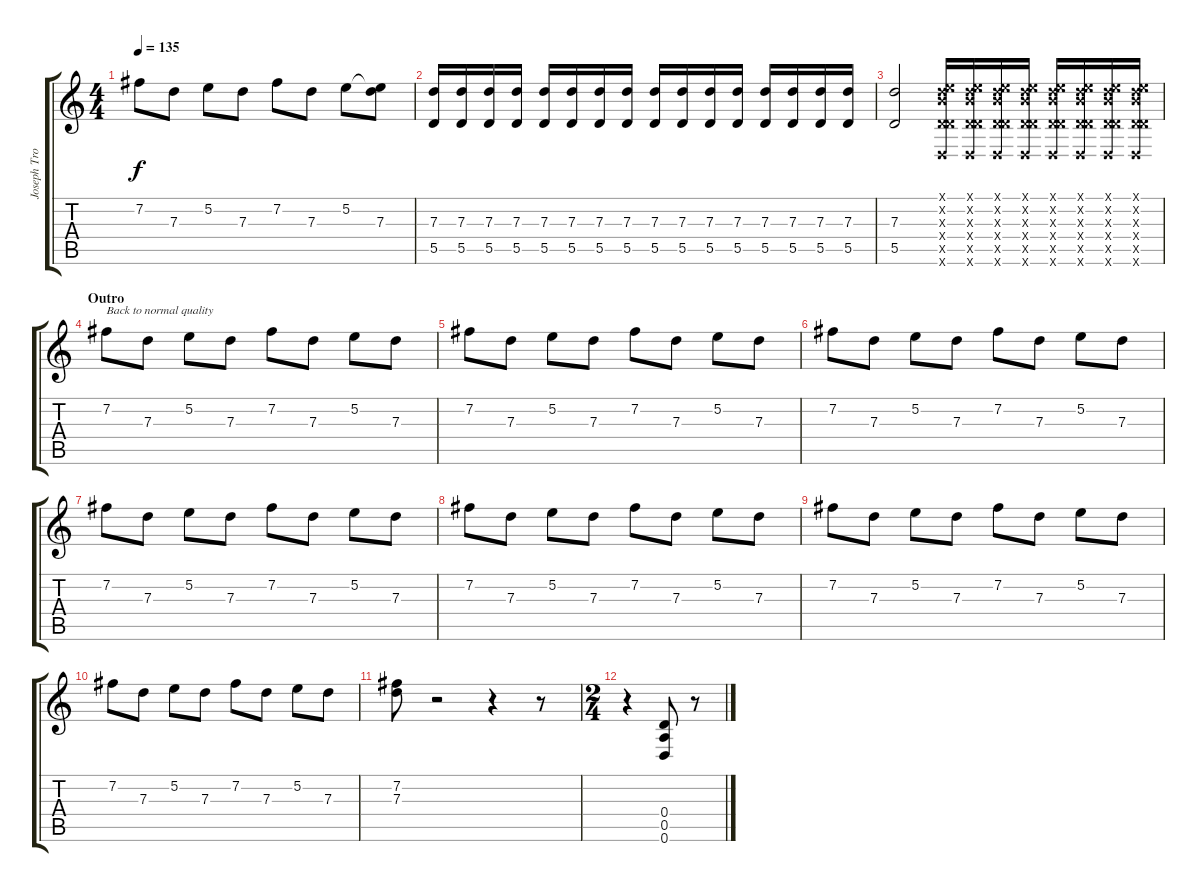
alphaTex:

\track ("Joseph Trohman (Lead Guitar)" "Joseph Tro") {instrument distortionguitar}
\staff {score tabs}
\tuning (E4 B3 G3 D3 A2 D2) {hide}
\ts (4 4)
\tempo 135
\clef g2
\ks c
7.2.8{dy f} 7.3.8 5.2.8 7.3.8 7.2.8 7.3.8 5.2.8 (5.2{t} 7.3).8 |
(7.3 5.5).16 (7.3 5.5).16 (7.3 5.5).16 (7.3 5.5).16 (7.3 5.5).16 (7.3 5.5).16 (7.3 5.5).16 (7.3 5.5).16 (7.3 5.5).16 (7.3 5.5).16 (7.3 5.5).16 (7.3 5.5).16 (7.3 5.5).16 (7.3 5.5).16 (7.3 5.5).16 (7.3 5.5).16 |
(7.3 5.5).2 (0.1{x} 0.2{x} 7.3{x} 0.4{x} 5.5{x} 0.6{x}).16 (0.1{x} 0.2{x} 7.3{x} 0.4{x} 5.5{x} 0.6{x}).16 (0.1{x} 0.2{x} 7.3{x} 0.4{x} 5.5{x} 0.6{x}).16 (0.1{x} 0.2{x} 7.3{x} 0.4{x} 5.5{x} 0.6{x}).16 (0.1{x} 0.2{x} 7.3{x} 0.4{x} 5.5{x} 0.6{x}).16 (0.1{x} 0.2{x} 7.3{x} 0.4{x} 5.5{x} 0.6{x}).16 (0.1{x} 0.2{x} 7.3{x} 0.4{x} 5.5{x} 0.6{x}).16 (0.1{x} 0.2{x} 7.3{x} 0.4{x} 5.5{x} 0.6{x}).16 |
\section ("" "Outro")
7.2.8{txt "Back to normal quality" volume 11} 7.3.8 5.2.8 7.3.8 7.2.8 7.3.8 5.2.8 7.3.8 |
7.2.8{volume 11} 7.3.8 5.2.8 7.3.8 7.2.8 7.3.8 5.2.8 7.3.8 |
7.2.8{volume 11} 7.3.8 5.2.8 7.3.8 7.2.8 7.3.8 5.2.8 7.3.8 |
7.2.8{volume 11} 7.3.8 5.2.8 7.3.8 7.2.8 7.3.8 5.2.8 7.3.8 |
7.2.8{volume 11} 7.3.8 5.2.8 7.3.8 7.2.8 7.3.8 5.2.8 7.3.8 |
7.2.8{volume 11} 7.3.8 5.2.8 7.3.8 7.2.8 7.3.8 5.2.8 7.3.8 |
7.2.8{volume 11} 7.3.8 5.2.8 7.3.8 7.2.8 7.3.8 5.2.8 7.3.8 |
(7.2 7.3).8{volume 11} r.2 r.4 r.8 |
\ts (2 4)
r.4{volume 16} (0.4 0.5 0.6).8 r.8
